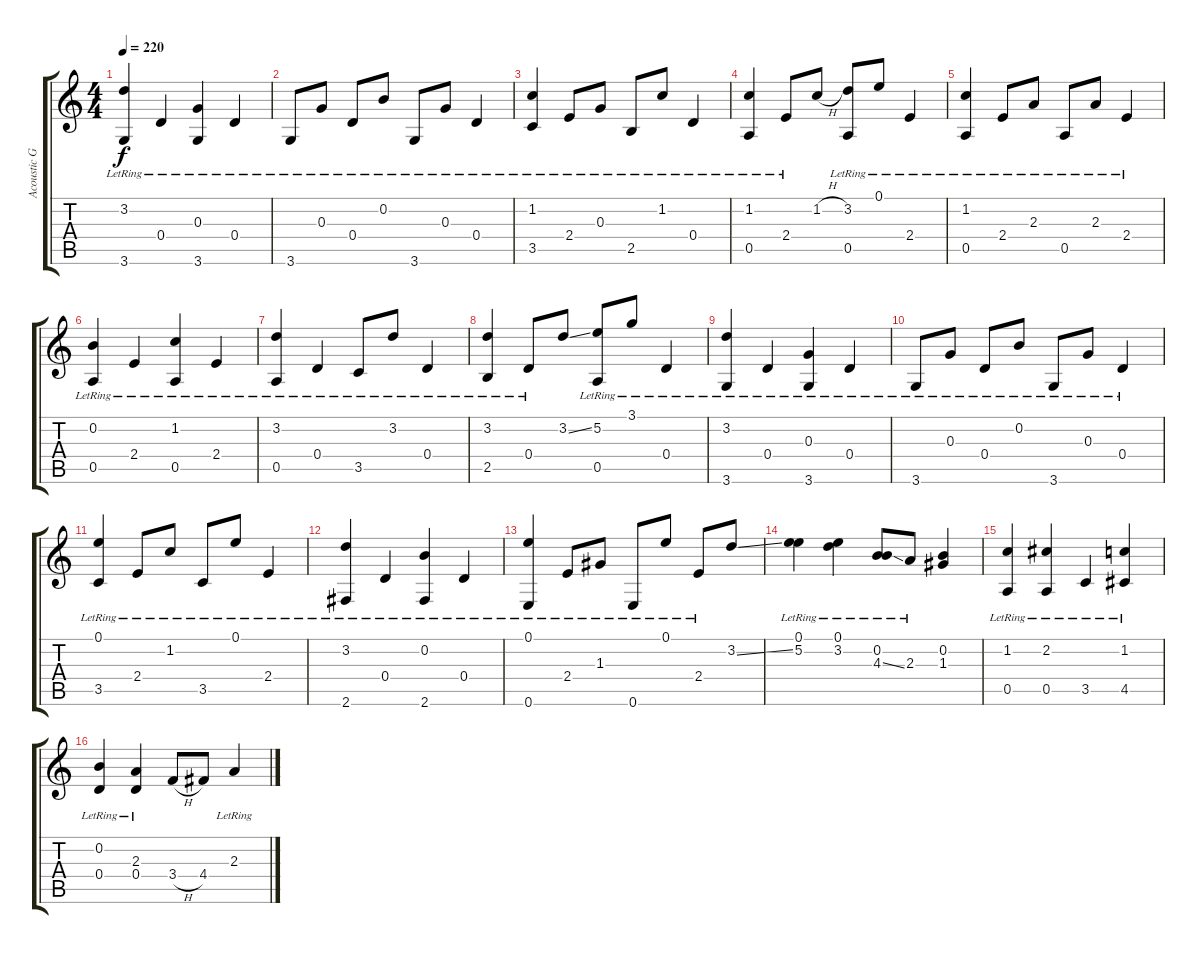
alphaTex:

\track ("Acoustic Guitar" "Acoustic G") {instrument acousticguitarsteel}
\staff {score tabs}
\tuning (E4 B3 G3 D3 A2 E2) {hide}
\ts (4 4)
\tempo 220
\clef g2
\ks c
(3.2{lr} 3.6{lr}).4{dy f} 0.4{lr}.4 (0.3{lr} 3.6{lr}).4 0.4{lr}.4 |
3.6{lr}.8 0.3{lr}.8 0.4{lr}.8 0.2{lr}.8 3.6{lr}.8 0.3{lr}.8 0.4{lr}.4 |
(1.2{lr} 3.5{lr}).4 2.4{lr}.8 0.3{lr}.8 2.5{lr}.8 1.2{lr}.8 0.4{lr}.4 |
(1.2{lr} 0.5{lr}).4 2.4{lr}.8 1.2{h}.8 (3.2{lr} 0.5{lr}).8 0.1{lr}.8 2.4{lr}.4 |
(1.2{lr} 0.5{lr}).4 2.4{lr}.8 2.3{lr}.8 0.5{lr}.8 2.3{lr}.8 2.4{lr}.4 |
(0.2{lr} 0.5{lr}).4 2.4{lr}.4 (1.2{lr} 0.5{lr}).4 2.4{lr}.4 |
(3.2{lr} 0.5{lr}).4 0.4{lr}.4 3.5{lr}.8 3.2{lr}.8 0.4{lr}.4 |
(3.2{lr} 2.5{lr}).4 0.4{lr}.8 3.2{ss}.8 (5.2{lr} 0.5{lr}).8 3.1{lr}.8 0.4{lr}.4 |
(3.2{lr} 3.6{lr}).4 0.4{lr}.4 (0.3{lr} 3.6{lr}).4 0.4{lr}.4 |
3.6{lr}.8 0.3{lr}.8 0.4{lr}.8 0.2{lr}.8 3.6{lr}.8 0.3{lr}.8 0.4{lr}.4 |
(0.1{lr} 3.5{lr}).4 2.4{lr}.8 1.2{lr}.8 3.5{lr}.8 0.1{lr}.8 2.4{lr}.4 |
(3.2{lr} 2.6{lr}).4 0.4{lr}.4 (0.2{lr} 2.6{lr}).4 0.4{lr}.4 |
(0.1{lr} 0.6{lr}).4 2.4{lr}.8 1.3{lr}.8 0.6{lr}.8 0.1{lr}.8 2.4{lr}.8 3.2{ss}.8 |
(0.1{lr} 5.2{lr}).4 (0.1{lr} 3.2{lr}).4 (0.2{lr} 4.3{ss}).8 2.3{lr}.8 (0.2 1.3).4 |
(1.2{lr} 0.5{lr}).4 (2.2{lr} 0.5{lr}).4 3.5{lr}.4 (1.2{lr} 4.5).4 |
(0.2 0.4{lr}).4 (2.3{lr} 0.4{lr}).4 3.4{h}.8 4.4.8 2.3{lr}.4
